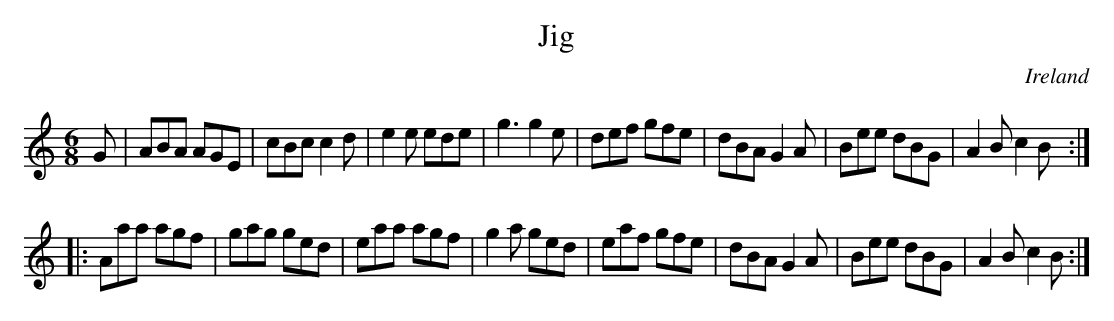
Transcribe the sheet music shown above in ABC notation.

X:1
T:Jig
O:Ireland
M:6/8
K:C
G|\
ABA AGE|cBc c2d|e2e ede|g3 g2e|\
def gfe|dBA G2A|Bee dBG|A2B c2B::
Aaa agf|gag ged|eaa agf|g2a ged|\
eaf gfe|dBA G2A|Bee dBG|A2B c2B:|
